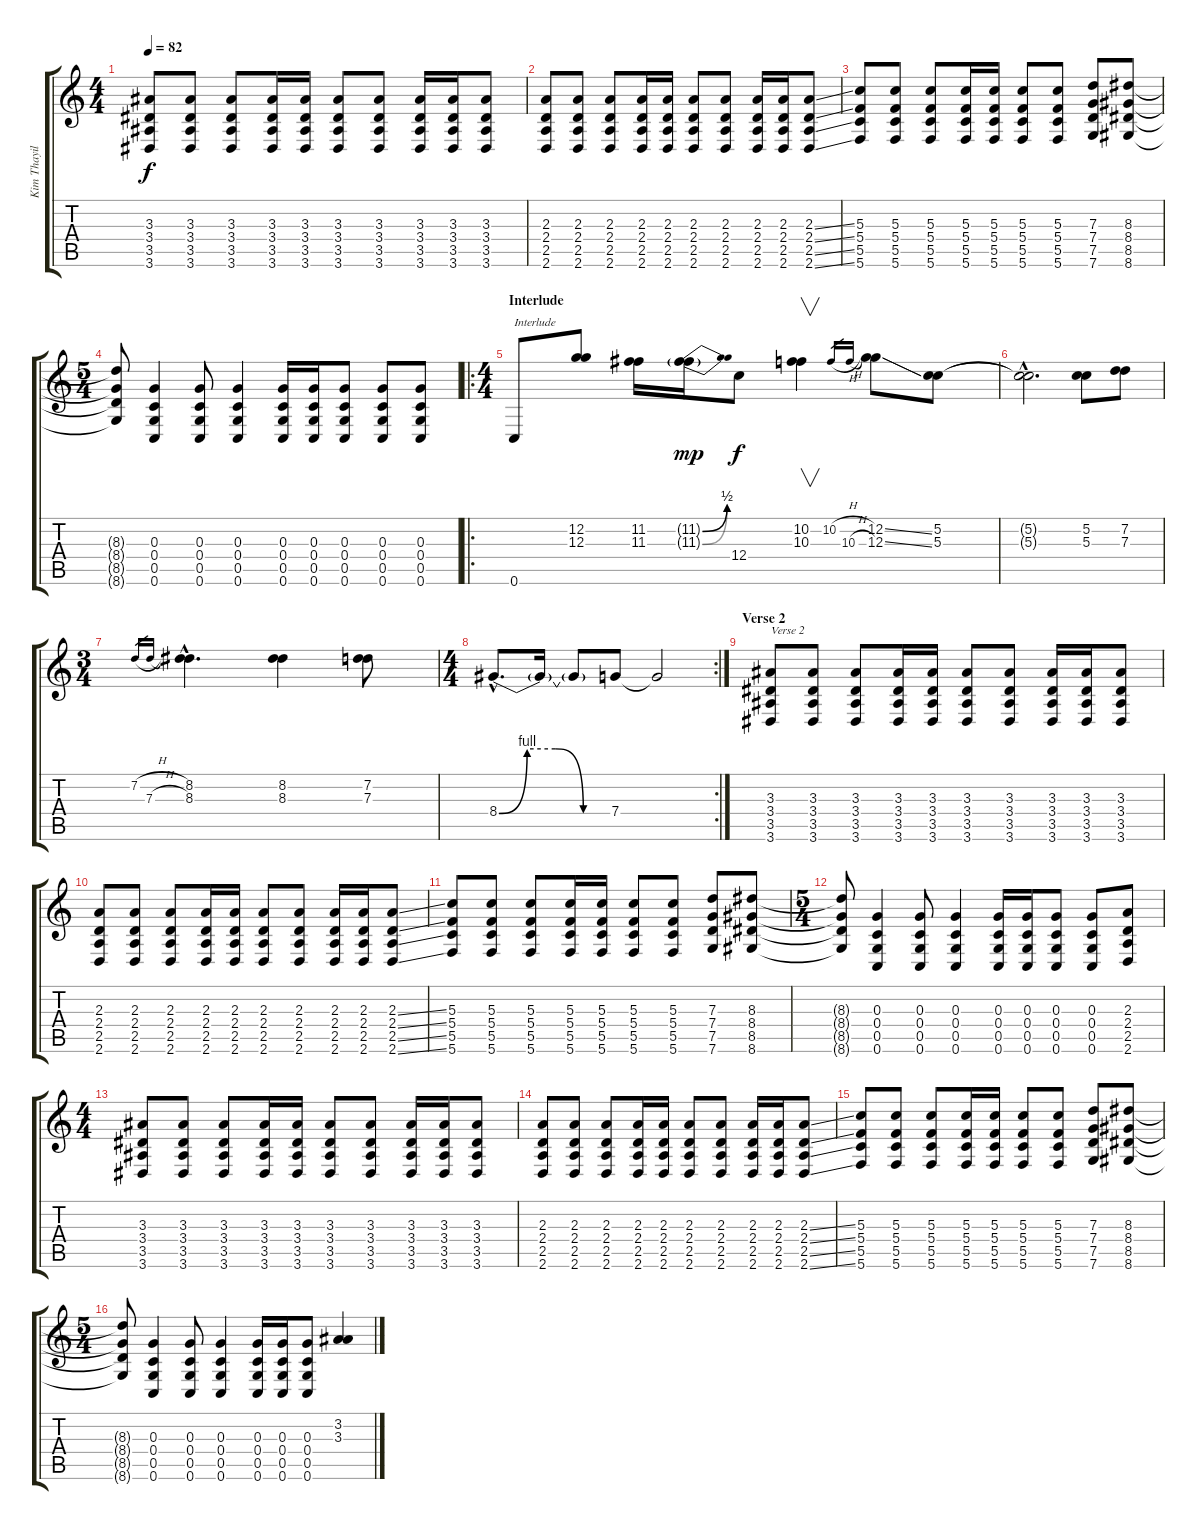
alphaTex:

\track ("Kim Thayil" "Kim Thayil") {instrument overdrivenguitar}
\staff {score tabs}
\tuning (E4 G3 G3 C3 G2 C2) {hide}
\ts (4 4)
\tempo 82
\clef g2
\ks c
(3.3 3.4 3.5 3.6).8{dy f} (3.3 3.4 3.5 3.6).8 (3.3 3.4 3.5 3.6).8 (3.3 3.4 3.5 3.6).16 (3.3 3.4 3.5 3.6).16 (3.3 3.4 3.5 3.6).8 (3.3 3.4 3.5 3.6).8 (3.3 3.4 3.5 3.6).16 (3.3 3.4 3.5 3.6).16 (3.3 3.4 3.5 3.6).8 |
(2.3 2.4 2.5 2.6).8 (2.3 2.4 2.5 2.6).8 (2.3 2.4 2.5 2.6).8 (2.3 2.4 2.5 2.6).16 (2.3 2.4 2.5 2.6).16 (2.3 2.4 2.5 2.6).8 (2.3 2.4 2.5 2.6).8 (2.3 2.4 2.5 2.6).16 (2.3 2.4 2.5 2.6).16 (2.3{ss} 2.4{ss} 2.5{ss} 2.6{ss}).8 |
(5.3 5.4 5.5 5.6).8 (5.3 5.4 5.5 5.6).8 (5.3 5.4 5.5 5.6).8 (5.3 5.4 5.5 5.6).16 (5.3 5.4 5.5 5.6).16 (5.3 5.4 5.5 5.6).8 (5.3 5.4 5.5 5.6).8 (7.3 7.4 7.5 7.6).8 (8.3 8.4 8.5 8.6).8 |
\ts (5 4)
(8.3{t} 8.4{t} 8.5{t} 8.6{t}).8 (0.3 0.4 0.5 0.6).4 (0.3 0.4 0.5 0.6).8 (0.3 0.4 0.5 0.6).4 (0.3 0.4 0.5 0.6).16 (0.3 0.4 0.5 0.6).16 (0.3 0.4 0.5 0.6).8 (0.3 0.4 0.5 0.6).8 (0.3 0.4 0.5 0.6).8 |
\ro
\ts (4 4)
\section ("" "Interlude")
0.6.8{txt "Interlude"} (12.2 12.3).8 (11.2 11.3).16 (11.2{be (bend 0 0 60 2) g} 11.3{be (bend 0 0 60 2) g}).16{dy mp} 12.4.8{dy f} (10.2 10.3).4{v} 10.2{h}.16{gr} 10.3{h}.16{gr} (12.2{ss} 12.3{ss}).8 (5.2 5.3).8 |
(5.2{hac t} 5.3{hac t}).2{d} (5.2 5.3).8 (7.2 7.3).8 |
\ts (3 4)
7.2{h}.16{gr} 7.3{h}.16{gr} (8.2{hac} 8.3{hac}).4{d} (8.2 8.3).4 (7.2 7.3).8 |
\rc 2
\ts (4 4)
8.4{be (custom 0 0 15 4 30 4 45 0 60 0) hac}.8{d} 8.4{t}.16 8.4{t}.8 7.4.8 7.4{t}.2 |
\section ("" "Verse 2")
(3.3 3.4 3.5 3.6).8{txt "Verse 2"} (3.3 3.4 3.5 3.6).8 (3.3 3.4 3.5 3.6).8 (3.3 3.4 3.5 3.6).16 (3.3 3.4 3.5 3.6).16 (3.3 3.4 3.5 3.6).8 (3.3 3.4 3.5 3.6).8 (3.3 3.4 3.5 3.6).16 (3.3 3.4 3.5 3.6).16 (3.3 3.4 3.5 3.6).8 |
(2.3 2.4 2.5 2.6).8 (2.3 2.4 2.5 2.6).8 (2.3 2.4 2.5 2.6).8 (2.3 2.4 2.5 2.6).16 (2.3 2.4 2.5 2.6).16 (2.3 2.4 2.5 2.6).8 (2.3 2.4 2.5 2.6).8 (2.3 2.4 2.5 2.6).16 (2.3 2.4 2.5 2.6).16 (2.3{ss} 2.4{ss} 2.5{ss} 2.6{ss}).8 |
(5.3 5.4 5.5 5.6).8 (5.3 5.4 5.5 5.6).8 (5.3 5.4 5.5 5.6).8 (5.3 5.4 5.5 5.6).16 (5.3 5.4 5.5 5.6).16 (5.3 5.4 5.5 5.6).8 (5.3 5.4 5.5 5.6).8 (7.3 7.4 7.5 7.6).8 (8.3 8.4 8.5 8.6).8 |
\ts (5 4)
(8.3{t} 8.4{t} 8.5{t} 8.6{t}).8 (0.3 0.4 0.5 0.6).4 (0.3 0.4 0.5 0.6).8 (0.3 0.4 0.5 0.6).4 (0.3 0.4 0.5 0.6).16 (0.3 0.4 0.5 0.6).16 (0.3 0.4 0.5 0.6).8 (0.3 0.4 0.5 0.6).8 (2.3 2.4 2.5 2.6).8 |
\ts (4 4)
(3.3 3.4 3.5 3.6).8 (3.3 3.4 3.5 3.6).8 (3.3 3.4 3.5 3.6).8 (3.3 3.4 3.5 3.6).16 (3.3 3.4 3.5 3.6).16 (3.3 3.4 3.5 3.6).8 (3.3 3.4 3.5 3.6).8 (3.3 3.4 3.5 3.6).16 (3.3 3.4 3.5 3.6).16 (3.3 3.4 3.5 3.6).8 |
(2.3 2.4 2.5 2.6).8 (2.3 2.4 2.5 2.6).8 (2.3 2.4 2.5 2.6).8 (2.3 2.4 2.5 2.6).16 (2.3 2.4 2.5 2.6).16 (2.3 2.4 2.5 2.6).8 (2.3 2.4 2.5 2.6).8 (2.3 2.4 2.5 2.6).16 (2.3 2.4 2.5 2.6).16 (2.3{ss} 2.4{ss} 2.5{ss} 2.6{ss}).8 |
(5.3 5.4 5.5 5.6).8 (5.3 5.4 5.5 5.6).8 (5.3 5.4 5.5 5.6).8 (5.3 5.4 5.5 5.6).16 (5.3 5.4 5.5 5.6).16 (5.3 5.4 5.5 5.6).8 (5.3 5.4 5.5 5.6).8 (7.3 7.4 7.5 7.6).8 (8.3 8.4 8.5 8.6).8 |
\ts (5 4)
(8.3{t} 8.4{t} 8.5{t} 8.6{t}).8 (0.3 0.4 0.5 0.6).4 (0.3 0.4 0.5 0.6).8 (0.3 0.4 0.5 0.6).4 (0.3 0.4 0.5 0.6).16 (0.3 0.4 0.5 0.6).16 (0.3 0.4 0.5 0.6).8 (3.2{ss} 3.3{ss}).4
